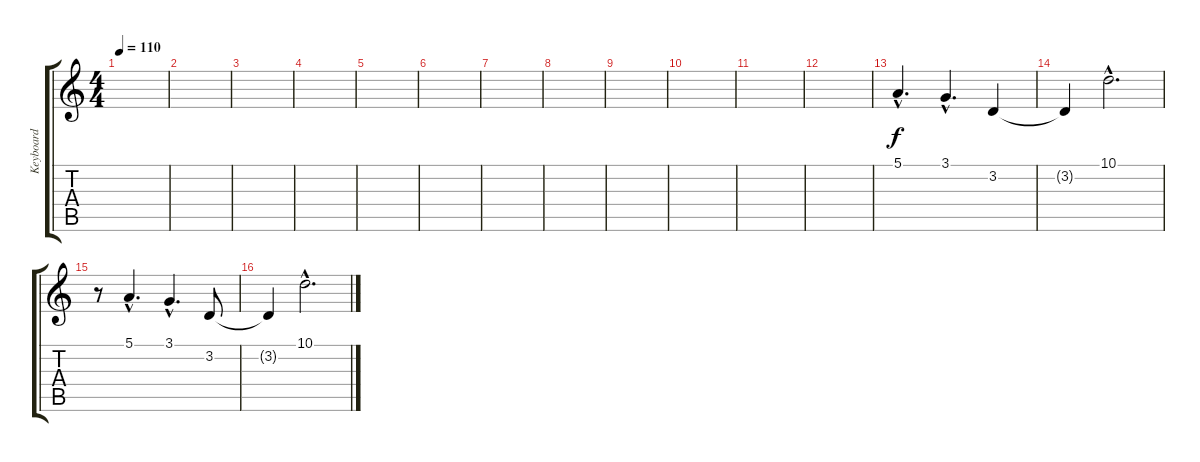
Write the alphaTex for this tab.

\track ("Keyboard" "Keyboard") {instrument trumpet}
\staff {score tabs}
\tuning (E4 B3 G3 D3 A2 E2) {hide}
\ts (4 4)
\tempo 110
\clef g2
\ks c
|
|
|
|
|
|
|
|
|
|
|
|
5.1{hac}.4{d} 3.1{hac}.4{d} 3.2.4 |
3.2{t}.4 10.1{hac}.2{d} |
r.8 5.1{hac}.4{d} 3.1{hac}.4{d} 3.2.8 |
3.2{t}.4 10.1{hac}.2{d}
